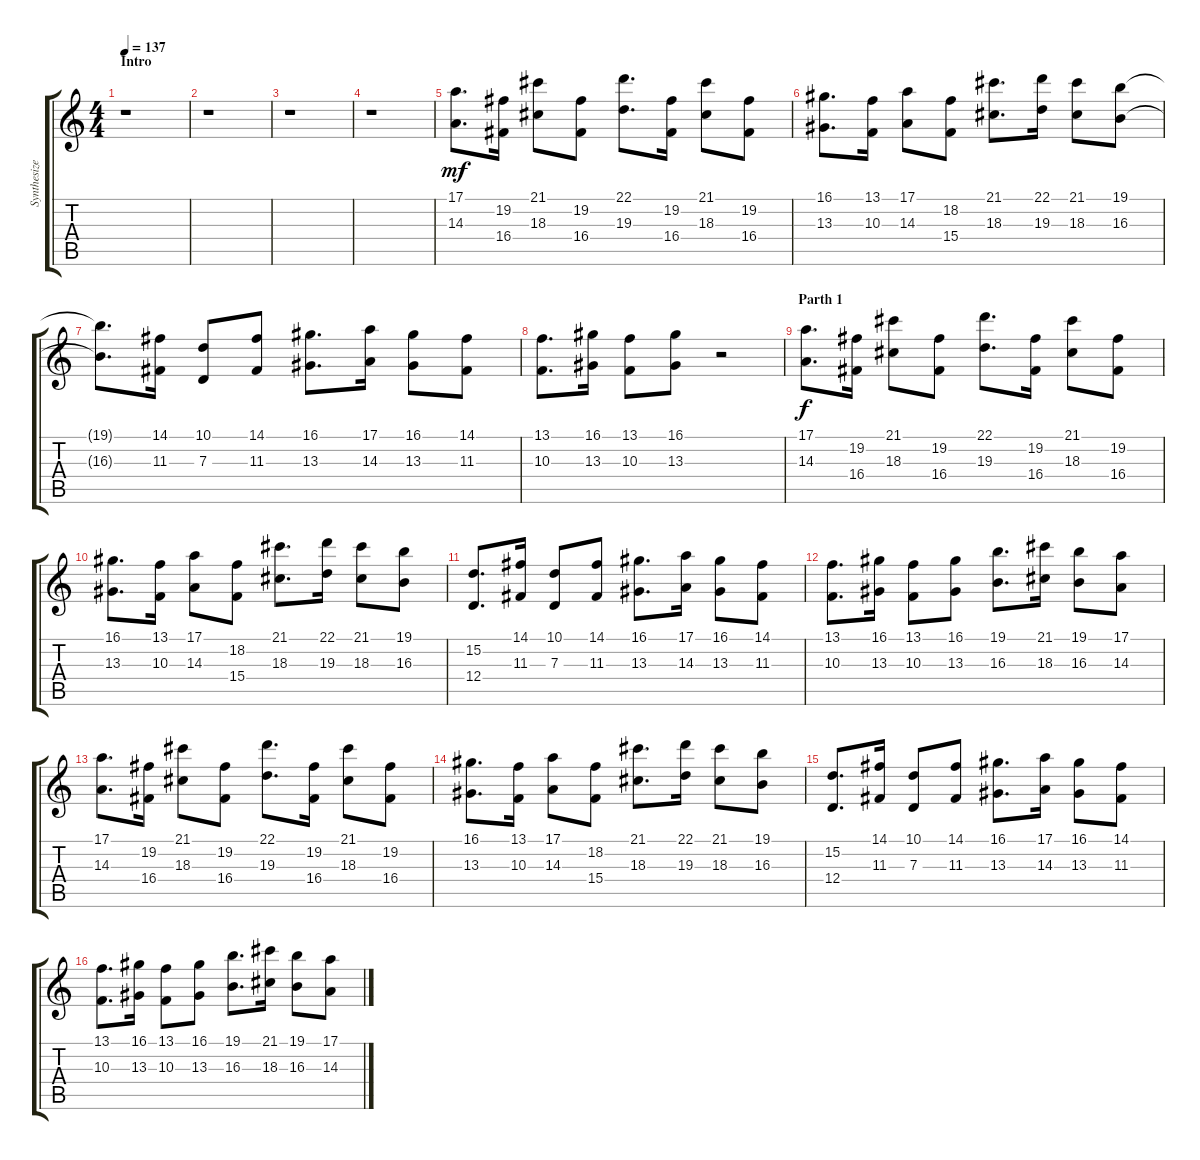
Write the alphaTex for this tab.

\track ("Synthesizer" "Synthesize") {instrument pad1newage}
\staff {score tabs}
\tuning (E4 B3 G3 D3 A2 E2) {hide}
\ts (4 4)
\section ("" "Intro")
\tempo 137
\clef g2
\ks c
r.1{dy mf instrument pad1newage} |
r.1 |
r.1 |
r.1 |
(17.1 14.3).8{d} (19.2 16.4).16 (21.1 18.3).8 (19.2 16.4).8 (22.1 19.3).8{d} (19.2 16.4).16 (21.1 18.3).8 (19.2 16.4).8 |
(16.1 13.3).8{d} (13.1 10.3).16 (17.1 14.3).8 (18.2 15.4).8 (21.1 18.3).8{d} (22.1 19.3).16 (21.1 18.3).8 (19.1 16.3).8 |
(19.1{t} 16.3{t}).8{d} (14.1 11.3).16 (10.1 7.3).8 (14.1 11.3).8 (16.1 13.3).8{d} (17.1 14.3).16 (16.1 13.3).8 (14.1 11.3).8 |
(13.1 10.3).8{d} (16.1 13.3).16 (13.1 10.3).8 (16.1 13.3).8 r.2 |
\section ("" "Parth 1")
(17.1 14.3).8{d dy f} (19.2 16.4).16 (21.1 18.3).8 (19.2 16.4).8 (22.1 19.3).8{d} (19.2 16.4).16 (21.1 18.3).8 (19.2 16.4).8 |
(16.1 13.3).8{d} (13.1 10.3).16 (17.1 14.3).8 (18.2 15.4).8 (21.1 18.3).8{d} (22.1 19.3).16 (21.1 18.3).8 (19.1 16.3).8 |
(15.2 12.4).8{d} (14.1 11.3).16 (10.1 7.3).8 (14.1 11.3).8 (16.1 13.3).8{d} (17.1 14.3).16 (16.1 13.3).8 (14.1 11.3).8 |
(13.1 10.3).8{d} (16.1 13.3).16 (13.1 10.3).8 (16.1 13.3).8 (19.1 16.3).8{d} (21.1 18.3).16 (19.1 16.3).8 (17.1 14.3).8 |
(17.1 14.3).8{d} (19.2 16.4).16 (21.1 18.3).8 (19.2 16.4).8 (22.1 19.3).8{d} (19.2 16.4).16 (21.1 18.3).8 (19.2 16.4).8 |
(16.1 13.3).8{d} (13.1 10.3).16 (17.1 14.3).8 (18.2 15.4).8 (21.1 18.3).8{d} (22.1 19.3).16 (21.1 18.3).8 (19.1 16.3).8 |
(15.2 12.4).8{d} (14.1 11.3).16 (10.1 7.3).8 (14.1 11.3).8 (16.1 13.3).8{d} (17.1 14.3).16 (16.1 13.3).8 (14.1 11.3).8 |
(13.1 10.3).8{d} (16.1 13.3).16 (13.1 10.3).8 (16.1 13.3).8 (19.1 16.3).8{d} (21.1 18.3).16 (19.1 16.3).8 (17.1 14.3).8
